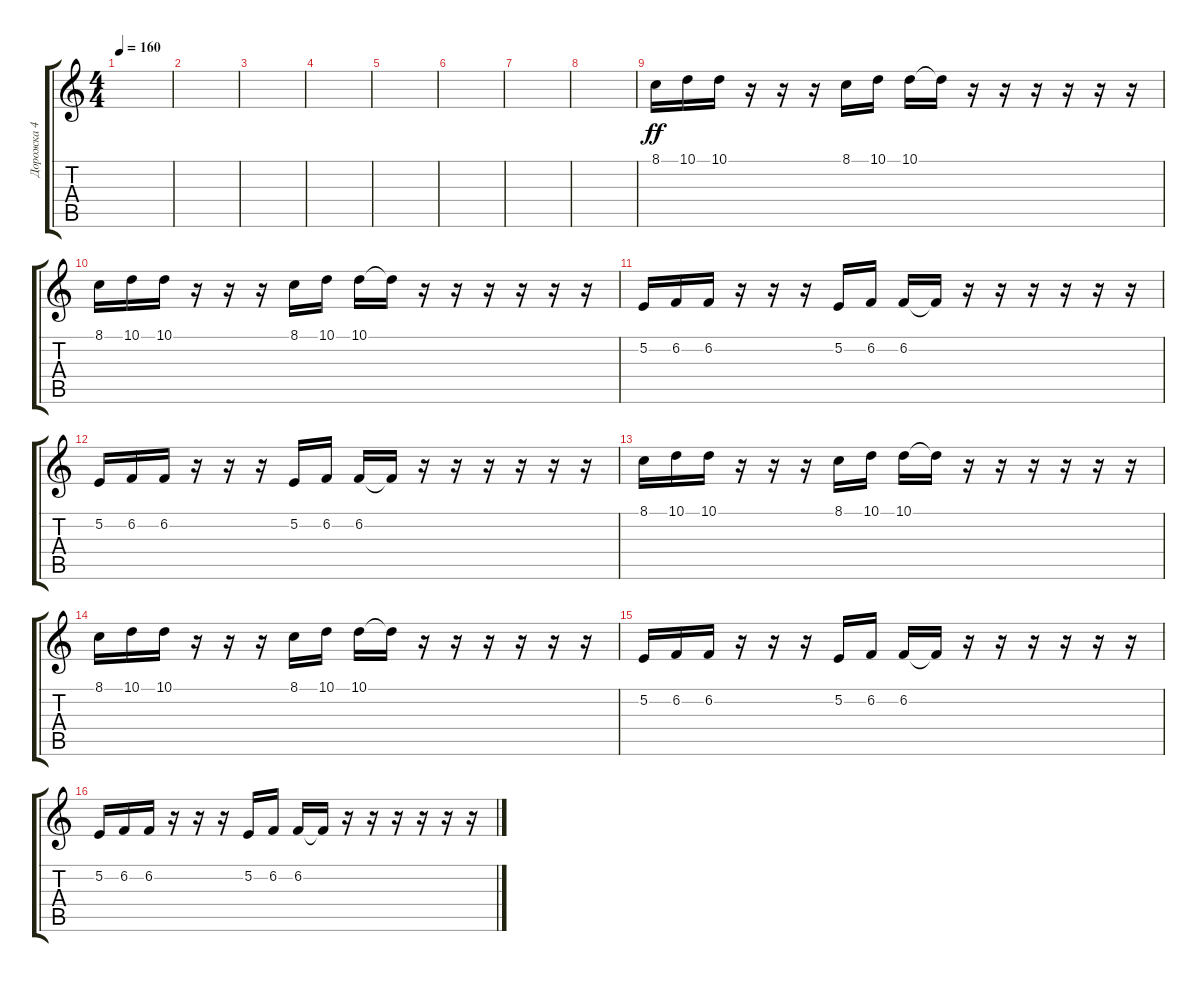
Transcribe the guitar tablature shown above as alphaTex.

\track ("Дорожка 4" "Дорожка 4") {instrument violin}
\staff {score tabs}
\tuning (E4 B3 G3 D3 A2 E2) {hide}
\ts (4 4)
\tempo 160
\clef g2
\ks c
|
|
|
|
|
|
|
|
8.1.16{dy ff} 10.1.16 10.1.16 r.16 r.16 r.16 8.1.16 10.1.16 10.1.16 10.1{t}.16 r.16 r.16 r.16 r.16 r.16 r.16 |
8.1.16 10.1.16 10.1.16 r.16 r.16 r.16 8.1.16 10.1.16 10.1.16 10.1{t}.16 r.16 r.16 r.16 r.16 r.16 r.16 |
5.2.16 6.2.16 6.2.16 r.16 r.16 r.16 5.2.16 6.2.16 6.2.16 6.2{t}.16 r.16 r.16 r.16 r.16 r.16 r.16 |
5.2.16 6.2.16 6.2.16 r.16 r.16 r.16 5.2.16 6.2.16 6.2.16 6.2{t}.16 r.16 r.16 r.16 r.16 r.16 r.16 |
8.1.16 10.1.16 10.1.16 r.16 r.16 r.16 8.1.16 10.1.16 10.1.16 10.1{t}.16 r.16 r.16 r.16 r.16 r.16 r.16 |
8.1.16 10.1.16 10.1.16 r.16 r.16 r.16 8.1.16 10.1.16 10.1.16 10.1{t}.16 r.16 r.16 r.16 r.16 r.16 r.16 |
5.2.16 6.2.16 6.2.16 r.16 r.16 r.16 5.2.16 6.2.16 6.2.16 6.2{t}.16 r.16 r.16 r.16 r.16 r.16 r.16 |
5.2.16 6.2.16 6.2.16 r.16 r.16 r.16 5.2.16 6.2.16 6.2.16 6.2{t}.16 r.16 r.16 r.16 r.16 r.16 r.16
